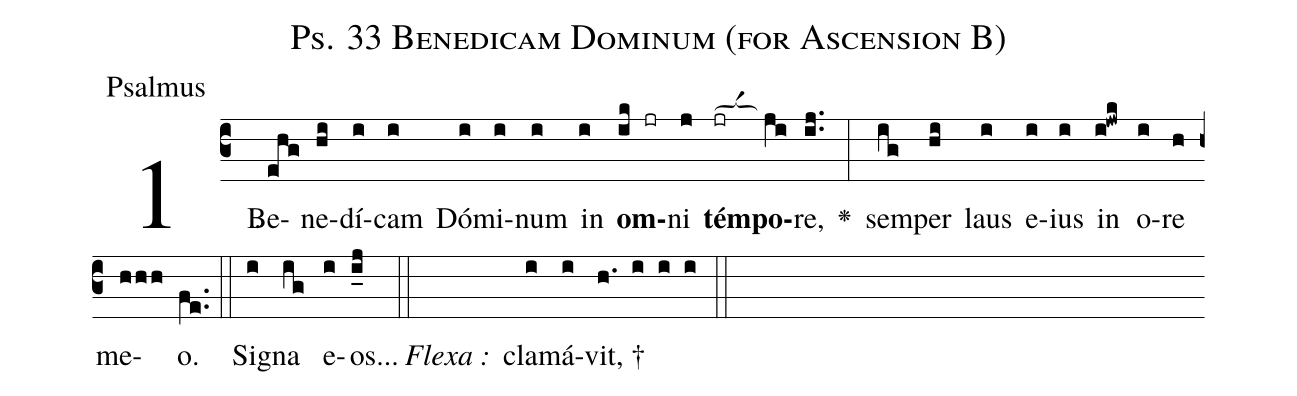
name:Ps. 33 Benedicam Dominum (for Ascension B);
office-part:Psalmus;
%%
(c3)1.() Be(ehg)ne(hi)dí(i)cam(i) Dó(i)mi(i)num(i) in(i) <b>om</b>(ik jr)ni(j) <b>tém</b>(jr[ocba:1;6mm])<b>po</b>(ji)re,(ij..) <v>\greheightstar</v>(:) sem(ig)per(hi) laus(i) e(i)ius(i) in(i!jwk) o(i)re(h) me(hhh)o.(fe..) (::) Si(i)gna(ig) e(i)os...(i_j) (::)
<i>Flexa :</i>()  cla(i)má(i)vit, †(h. i i i)  (::)
